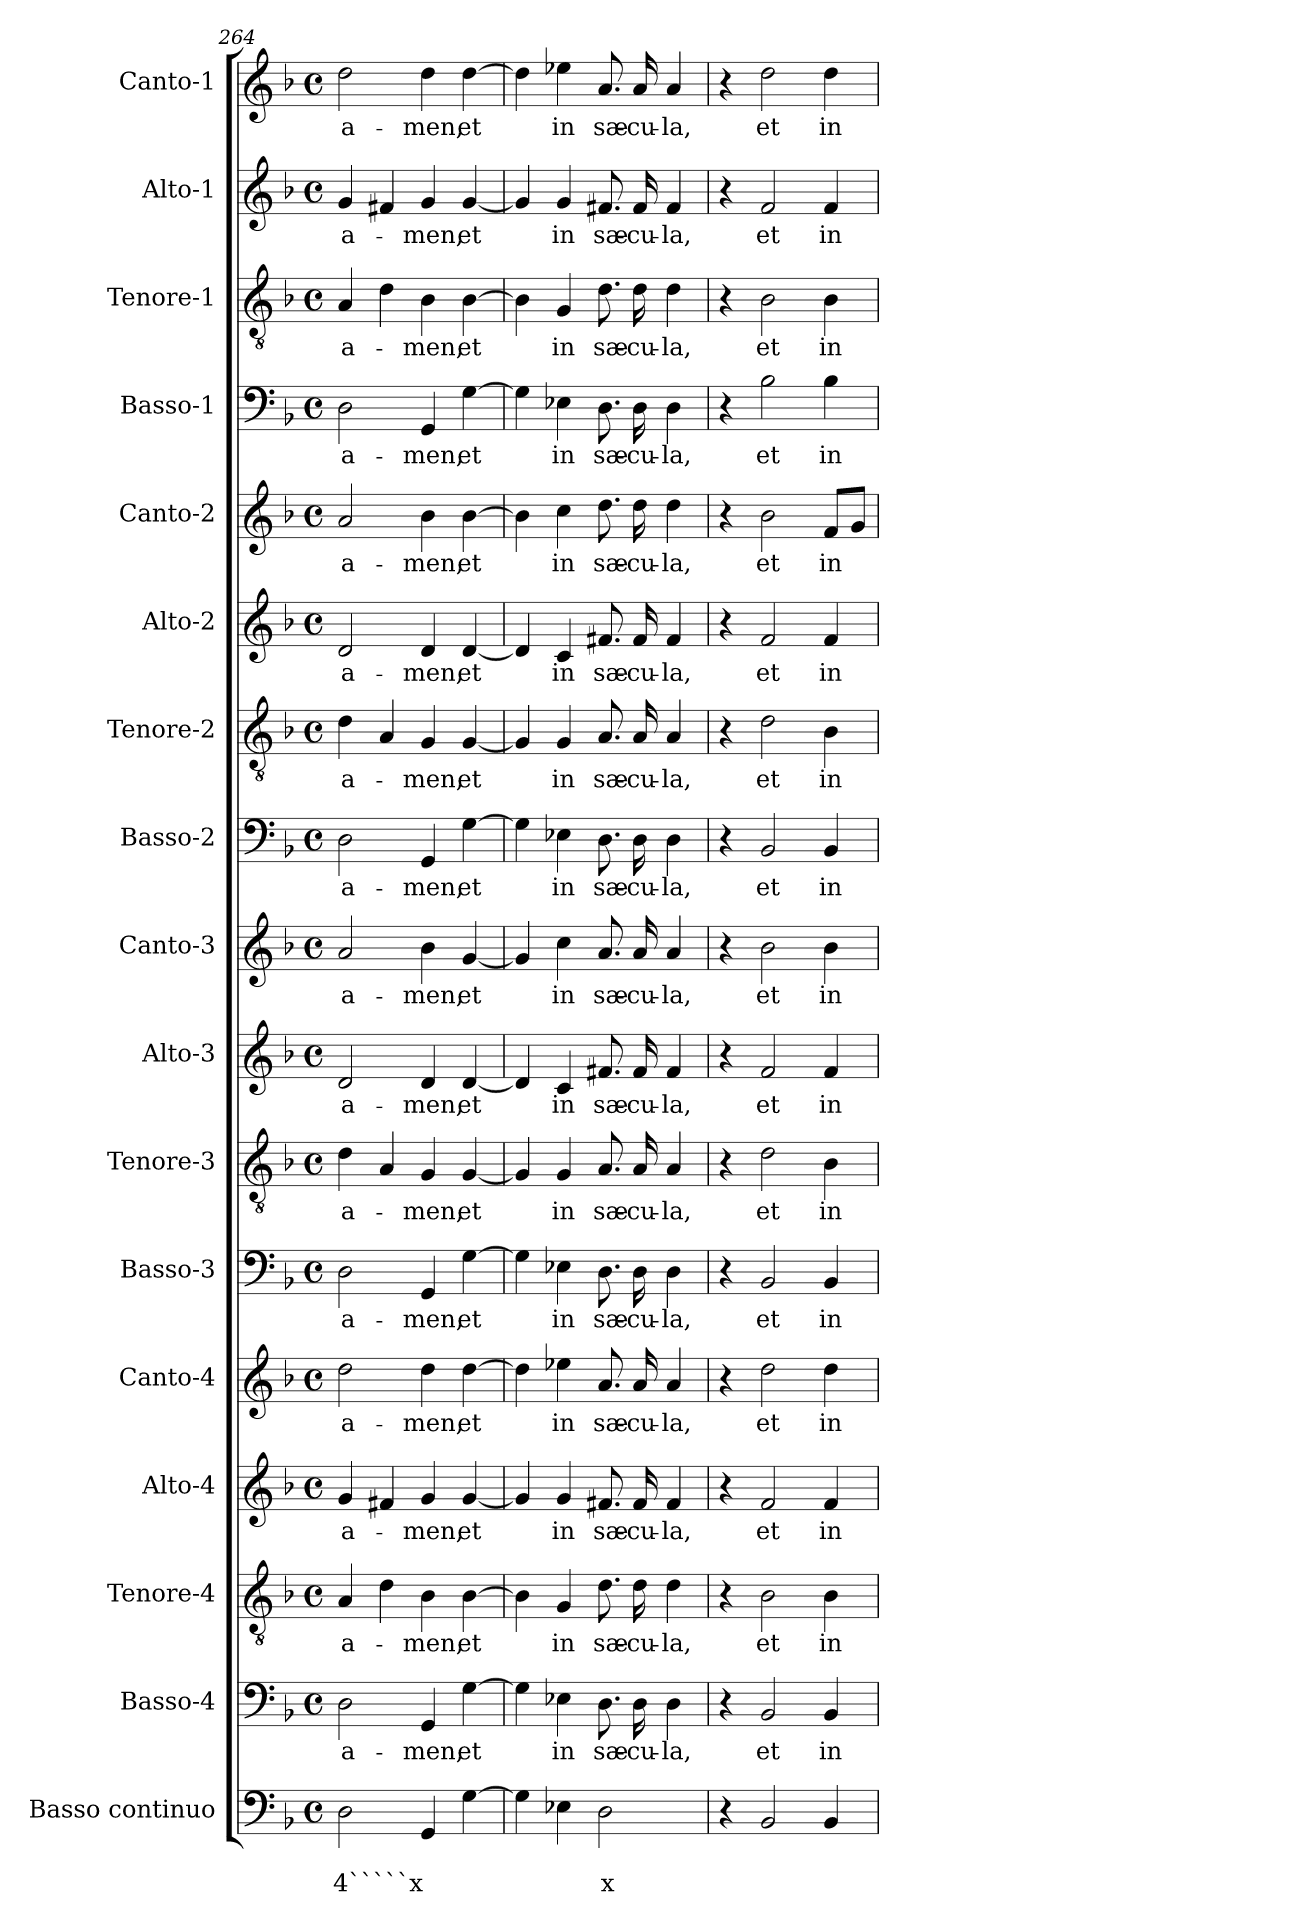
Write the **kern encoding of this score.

**kern	**text	**text	**kern	**text	**kern	**text	**kern	**text	**kern	**text	**kern	**text	**kern	**text	**kern	**text	**kern	**text	**kern	**text	**kern	**text	**kern	**text	**kern	**text	**kern	**text	**kern	**text	**kern	**text	**kern	**text
*part17	*part17	*part17	*part16	*part16	*part15	*part15	*part14	*part14	*part13	*part13	*part12	*part12	*part11	*part11	*part10	*part10	*part9	*part9	*part8	*part8	*part7	*part7	*part6	*part6	*part5	*part5	*part4	*part4	*part3	*part3	*part2	*part2	*part1	*part1
*staff17	*staff17	*staff17	*staff16	*staff16	*staff15	*staff15	*staff14	*staff14	*staff13	*staff13	*staff12	*staff12	*staff11	*staff11	*staff10	*staff10	*staff9	*staff9	*staff8	*staff8	*staff7	*staff7	*staff6	*staff6	*staff5	*staff5	*staff4	*staff4	*staff3	*staff3	*staff2	*staff2	*staff1	*staff1
*I"Basso continuo	*	*	*I"Basso-4	*	*I"Tenore-4	*	*I"Alto-4	*	*I"Canto-4	*	*I"Basso-3	*	*I"Tenore-3	*	*I"Alto-3	*	*I"Canto-3	*	*I"Basso-2	*	*I"Tenore-2	*	*I"Alto-2	*	*I"Canto-2	*	*I"Basso-1	*	*I"Tenore-1	*	*I"Alto-1	*	*I"Canto-1	*
*I'BC	*	*	*I'B4	*	*I'T4	*	*I'A4	*	*I'C4	*	*I'B3	*	*I'T3	*	*I'A3	*	*I'C3	*	*I'B2	*	*I'T2	*	*I'A2	*	*I'C2	*	*I'B1	*	*I'T1	*	*I'A1	*	*I'C1	*
!!LO:PB:g=z
*clefF4	*	*	*clefF4	*	*clefGv2	*	*clefG2	*	*clefG2	*	*clefF4	*	*clefGv2	*	*clefG2	*	*clefG2	*	*clefF4	*	*clefGv2	*	*clefG2	*	*clefG2	*	*clefF4	*	*clefGv2	*	*clefG2	*	*clefG2	*
*k[b-]	*	*	*k[b-]	*	*k[b-]	*	*k[b-]	*	*k[b-]	*	*k[b-]	*	*k[b-]	*	*k[b-]	*	*k[b-]	*	*k[b-]	*	*k[b-]	*	*k[b-]	*	*k[b-]	*	*k[b-]	*	*k[b-]	*	*k[b-]	*	*k[b-]	*
*F:	*	*	*F:	*	*F:	*	*F:	*	*F:	*	*F:	*	*F:	*	*F:	*	*F:	*	*F:	*	*F:	*	*F:	*	*F:	*	*F:	*	*F:	*	*F:	*	*F:	*
*M4/4	*	*	*M4/4	*	*M4/4	*	*M4/4	*	*M4/4	*	*M4/4	*	*M4/4	*	*M4/4	*	*M4/4	*	*M4/4	*	*M4/4	*	*M4/4	*	*M4/4	*	*M4/4	*	*M4/4	*	*M4/4	*	*M4/4	*
*met(c)	*	*	*met(c)	*	*met(c)	*	*met(c)	*	*met(c)	*	*met(c)	*	*met(c)	*	*met(c)	*	*met(c)	*	*met(c)	*	*met(c)	*	*met(c)	*	*met(c)	*	*met(c)	*	*met(c)	*	*met(c)	*	*met(c)	*
=264	=264	=264	=264	=264	=264	=264	=264	=264	=264	=264	=264	=264	=264	=264	=264	=264	=264	=264	=264	=264	=264	=264	=264	=264	=264	=264	=264	=264	=264	=264	=264	=264	=264	=264
!	!	!LO:LY:b	!	!	!	!	!	!	!	!	!	!	!	!	!	!	!	!	!	!	!	!	!	!	!	!	!	!	!	!	!	!	!	!
!	!	!	!	!LO:LY:b	!	!	!	!	!	!	!	!	!	!	!	!	!	!	!	!	!	!	!	!	!	!	!	!	!	!	!	!	!	!
!	!	!	!	!	!	!LO:LY:b	!	!	!	!	!	!	!	!	!	!	!	!	!	!	!	!	!	!	!	!	!	!	!	!	!	!	!	!
!	!	!	!	!	!	!	!	!LO:LY:b	!	!	!	!	!	!	!	!	!	!	!	!	!	!	!	!	!	!	!	!	!	!	!	!	!	!
!	!	!	!	!	!	!	!	!	!	!LO:LY:b	!	!	!	!	!	!	!	!	!	!	!	!	!	!	!	!	!	!	!	!	!	!	!	!
!	!	!	!	!	!	!	!	!	!	!	!	!LO:LY:b	!	!	!	!	!	!	!	!	!	!	!	!	!	!	!	!	!	!	!	!	!	!
!	!	!	!	!	!	!	!	!	!	!	!	!	!	!LO:LY:b	!	!	!	!	!	!	!	!	!	!	!	!	!	!	!	!	!	!	!	!
!	!	!	!	!	!	!	!	!	!	!	!	!	!	!	!	!LO:LY:b	!	!	!	!	!	!	!	!	!	!	!	!	!	!	!	!	!	!
!	!	!	!	!	!	!	!	!	!	!	!	!	!	!	!	!	!	!LO:LY:b	!	!	!	!	!	!	!	!	!	!	!	!	!	!	!	!
!	!	!	!	!	!	!	!	!	!	!	!	!	!	!	!	!	!	!	!	!LO:LY:b	!	!	!	!	!	!	!	!	!	!	!	!	!	!
!	!	!	!	!	!	!	!	!	!	!	!	!	!	!	!	!	!	!	!	!	!	!LO:LY:b	!	!	!	!	!	!	!	!	!	!	!	!
!	!	!	!	!	!	!	!	!	!	!	!	!	!	!	!	!	!	!	!	!	!	!	!	!LO:LY:b	!	!	!	!	!	!	!	!	!	!
!	!	!	!	!	!	!	!	!	!	!	!	!	!	!	!	!	!	!	!	!	!	!	!	!	!	!LO:LY:b	!	!	!	!	!	!	!	!
!	!	!	!	!	!	!	!	!	!	!	!	!	!	!	!	!	!	!	!	!	!	!	!	!	!	!	!	!LO:LY:b	!	!	!	!	!	!
!	!	!	!	!	!	!	!	!	!	!	!	!	!	!	!	!	!	!	!	!	!	!	!	!	!	!	!	!	!	!LO:LY:b	!	!	!	!
!	!	!	!	!	!	!	!	!	!	!	!	!	!	!	!	!	!	!	!	!	!	!	!	!	!	!	!	!	!	!	!	!LO:LY:b	!	!
!	!	!	!	!	!	!	!	!	!	!	!	!	!	!	!	!	!	!	!	!	!	!	!	!	!	!	!	!	!	!	!	!	!	!LO:LY:b
2D\	.	4`````x	2D\	a-	4A/	a-	4g/	a-	2dd\	a-	2D\	a-	4d\	a-	2d/	a-	2a/	a-	2D\	a-	4d\	a-	2d/	a-	2a/	a-	2D\	a-	4A/	a-	4g/	a-	2dd\	a-
.	.	.	.	.	4d\	.	4f#X/	.	.	.	.	.	4A/	.	.	.	.	.	.	.	4A/	.	.	.	.	.	.	.	4d\	.	4f#X/	.	.	.
!	!	!	!	!LO:LY:b	!	!	!	!	!	!	!	!	!	!	!	!	!	!	!	!	!	!	!	!	!	!	!	!	!	!	!	!	!	!
!	!	!	!	!	!	!LO:LY:b	!	!	!	!	!	!	!	!	!	!	!	!	!	!	!	!	!	!	!	!	!	!	!	!	!	!	!	!
!	!	!	!	!	!	!	!	!LO:LY:b	!	!	!	!	!	!	!	!	!	!	!	!	!	!	!	!	!	!	!	!	!	!	!	!	!	!
!	!	!	!	!	!	!	!	!	!	!LO:LY:b	!	!	!	!	!	!	!	!	!	!	!	!	!	!	!	!	!	!	!	!	!	!	!	!
!	!	!	!	!	!	!	!	!	!	!	!	!LO:LY:b	!	!	!	!	!	!	!	!	!	!	!	!	!	!	!	!	!	!	!	!	!	!
!	!	!	!	!	!	!	!	!	!	!	!	!	!	!LO:LY:b	!	!	!	!	!	!	!	!	!	!	!	!	!	!	!	!	!	!	!	!
!	!	!	!	!	!	!	!	!	!	!	!	!	!	!	!	!LO:LY:b	!	!	!	!	!	!	!	!	!	!	!	!	!	!	!	!	!	!
!	!	!	!	!	!	!	!	!	!	!	!	!	!	!	!	!	!	!LO:LY:b	!	!	!	!	!	!	!	!	!	!	!	!	!	!	!	!
!	!	!	!	!	!	!	!	!	!	!	!	!	!	!	!	!	!	!	!	!LO:LY:b	!	!	!	!	!	!	!	!	!	!	!	!	!	!
!	!	!	!	!	!	!	!	!	!	!	!	!	!	!	!	!	!	!	!	!	!	!LO:LY:b	!	!	!	!	!	!	!	!	!	!	!	!
!	!	!	!	!	!	!	!	!	!	!	!	!	!	!	!	!	!	!	!	!	!	!	!	!LO:LY:b	!	!	!	!	!	!	!	!	!	!
!	!	!	!	!	!	!	!	!	!	!	!	!	!	!	!	!	!	!	!	!	!	!	!	!	!	!LO:LY:b	!	!	!	!	!	!	!	!
!	!	!	!	!	!	!	!	!	!	!	!	!	!	!	!	!	!	!	!	!	!	!	!	!	!	!	!	!LO:LY:b	!	!	!	!	!	!
!	!	!	!	!	!	!	!	!	!	!	!	!	!	!	!	!	!	!	!	!	!	!	!	!	!	!	!	!	!	!LO:LY:b	!	!	!	!
!	!	!	!	!	!	!	!	!	!	!	!	!	!	!	!	!	!	!	!	!	!	!	!	!	!	!	!	!	!	!	!	!LO:LY:b	!	!
!	!	!	!	!	!	!	!	!	!	!	!	!	!	!	!	!	!	!	!	!	!	!	!	!	!	!	!	!	!	!	!	!	!	!LO:LY:b
4GG/	.	.	4GG/	-men,	4B-\	-men,	4g/	-men,	4dd\	-men,	4GG/	-men,	4G/	-men,	4d/	-men,	4b-\	-men,	4GG/	-men,	4G/	-men,	4d/	-men,	4b-\	-men,	4GG/	-men,	4B-\	-men,	4g/	-men,	4dd\	-men,
!	!	!	!	!LO:LY:b	!	!	!	!	!	!	!	!	!	!	!	!	!	!	!	!	!	!	!	!	!	!	!	!	!	!	!	!	!	!
!	!	!	!	!	!	!LO:LY:b	!	!	!	!	!	!	!	!	!	!	!	!	!	!	!	!	!	!	!	!	!	!	!	!	!	!	!	!
!	!	!	!	!	!	!	!	!LO:LY:b	!	!	!	!	!	!	!	!	!	!	!	!	!	!	!	!	!	!	!	!	!	!	!	!	!	!
!	!	!	!	!	!	!	!	!	!	!LO:LY:b	!	!	!	!	!	!	!	!	!	!	!	!	!	!	!	!	!	!	!	!	!	!	!	!
!	!	!	!	!	!	!	!	!	!	!	!	!LO:LY:b	!	!	!	!	!	!	!	!	!	!	!	!	!	!	!	!	!	!	!	!	!	!
!	!	!	!	!	!	!	!	!	!	!	!	!	!	!LO:LY:b	!	!	!	!	!	!	!	!	!	!	!	!	!	!	!	!	!	!	!	!
!	!	!	!	!	!	!	!	!	!	!	!	!	!	!	!	!LO:LY:b	!	!	!	!	!	!	!	!	!	!	!	!	!	!	!	!	!	!
!	!	!	!	!	!	!	!	!	!	!	!	!	!	!	!	!	!	!LO:LY:b	!	!	!	!	!	!	!	!	!	!	!	!	!	!	!	!
!	!	!	!	!	!	!	!	!	!	!	!	!	!	!	!	!	!	!	!	!LO:LY:b	!	!	!	!	!	!	!	!	!	!	!	!	!	!
!	!	!	!	!	!	!	!	!	!	!	!	!	!	!	!	!	!	!	!	!	!	!LO:LY:b	!	!	!	!	!	!	!	!	!	!	!	!
!	!	!	!	!	!	!	!	!	!	!	!	!	!	!	!	!	!	!	!	!	!	!	!	!LO:LY:b	!	!	!	!	!	!	!	!	!	!
!	!	!	!	!	!	!	!	!	!	!	!	!	!	!	!	!	!	!	!	!	!	!	!	!	!	!LO:LY:b	!	!	!	!	!	!	!	!
!	!	!	!	!	!	!	!	!	!	!	!	!	!	!	!	!	!	!	!	!	!	!	!	!	!	!	!	!LO:LY:b	!	!	!	!	!	!
!	!	!	!	!	!	!	!	!	!	!	!	!	!	!	!	!	!	!	!	!	!	!	!	!	!	!	!	!	!	!LO:LY:b	!	!	!	!
!	!	!	!	!	!	!	!	!	!	!	!	!	!	!	!	!	!	!	!	!	!	!	!	!	!	!	!	!	!	!	!	!LO:LY:b	!	!
!	!	!	!	!	!	!	!	!	!	!	!	!	!	!	!	!	!	!	!	!	!	!	!	!	!	!	!	!	!	!	!	!	!	!LO:LY:b
[4G\	.	.	[4G\	et	[4B-\	et	[4g/	et	[4dd\	et	[4G\	et	[4G/	et	[4d/	et	[4g/	et	[4G\	et	[4G/	et	[4d/	et	[4b-\	et	[4G\	et	[4B-\	et	[4g/	et	[4dd\	et
=265	=265	=265	=265	=265	=265	=265	=265	=265	=265	=265	=265	=265	=265	=265	=265	=265	=265	=265	=265	=265	=265	=265	=265	=265	=265	=265	=265	=265	=265	=265	=265	=265	=265	=265
4G\]	.	.	4G\]	.	4B-\]	.	4g/]	.	4dd\]	.	4G\]	.	4G/]	.	4d/]	.	4g/]	.	4G\]	.	4G/]	.	4d/]	.	4b-\]	.	4G\]	.	4B-\]	.	4g/]	.	4dd\]	.
!	!	!	!	!LO:LY:b	!	!	!	!	!	!	!	!	!	!	!	!	!	!	!	!	!	!	!	!	!	!	!	!	!	!	!	!	!	!
!	!	!	!	!	!	!LO:LY:b	!	!	!	!	!	!	!	!	!	!	!	!	!	!	!	!	!	!	!	!	!	!	!	!	!	!	!	!
!	!	!	!	!	!	!	!	!LO:LY:b	!	!	!	!	!	!	!	!	!	!	!	!	!	!	!	!	!	!	!	!	!	!	!	!	!	!
!	!	!	!	!	!	!	!	!	!	!LO:LY:b	!	!	!	!	!	!	!	!	!	!	!	!	!	!	!	!	!	!	!	!	!	!	!	!
!	!	!	!	!	!	!	!	!	!	!	!	!LO:LY:b	!	!	!	!	!	!	!	!	!	!	!	!	!	!	!	!	!	!	!	!	!	!
!	!	!	!	!	!	!	!	!	!	!	!	!	!	!LO:LY:b	!	!	!	!	!	!	!	!	!	!	!	!	!	!	!	!	!	!	!	!
!	!	!	!	!	!	!	!	!	!	!	!	!	!	!	!	!LO:LY:b	!	!	!	!	!	!	!	!	!	!	!	!	!	!	!	!	!	!
!	!	!	!	!	!	!	!	!	!	!	!	!	!	!	!	!	!	!LO:LY:b	!	!	!	!	!	!	!	!	!	!	!	!	!	!	!	!
!	!	!	!	!	!	!	!	!	!	!	!	!	!	!	!	!	!	!	!	!LO:LY:b	!	!	!	!	!	!	!	!	!	!	!	!	!	!
!	!	!	!	!	!	!	!	!	!	!	!	!	!	!	!	!	!	!	!	!	!	!LO:LY:b	!	!	!	!	!	!	!	!	!	!	!	!
!	!	!	!	!	!	!	!	!	!	!	!	!	!	!	!	!	!	!	!	!	!	!	!	!LO:LY:b	!	!	!	!	!	!	!	!	!	!
!	!	!	!	!	!	!	!	!	!	!	!	!	!	!	!	!	!	!	!	!	!	!	!	!	!	!LO:LY:b	!	!	!	!	!	!	!	!
!	!	!	!	!	!	!	!	!	!	!	!	!	!	!	!	!	!	!	!	!	!	!	!	!	!	!	!	!LO:LY:b	!	!	!	!	!	!
!	!	!	!	!	!	!	!	!	!	!	!	!	!	!	!	!	!	!	!	!	!	!	!	!	!	!	!	!	!	!LO:LY:b	!	!	!	!
!	!	!	!	!	!	!	!	!	!	!	!	!	!	!	!	!	!	!	!	!	!	!	!	!	!	!	!	!	!	!	!	!LO:LY:b	!	!
!	!	!	!	!	!	!	!	!	!	!	!	!	!	!	!	!	!	!	!	!	!	!	!	!	!	!	!	!	!	!	!	!	!	!LO:LY:b
4E-X\	.	.	4E-X\	in	4G/	in	4g/	in	4ee-X\	in	4E-X\	in	4G/	in	4c/	in	4cc\	in	4E-X\	in	4G/	in	4c/	in	4cc\	in	4E-X\	in	4G/	in	4g/	in	4ee-X\	in
!	!	!LO:LY:b	!	!	!	!	!	!	!	!	!	!	!	!	!	!	!	!	!	!	!	!	!	!	!	!	!	!	!	!	!	!	!	!
!	!	!	!	!LO:LY:b	!	!	!	!	!	!	!	!	!	!	!	!	!	!	!	!	!	!	!	!	!	!	!	!	!	!	!	!	!	!
!	!	!	!	!	!	!LO:LY:b	!	!	!	!	!	!	!	!	!	!	!	!	!	!	!	!	!	!	!	!	!	!	!	!	!	!	!	!
!	!	!	!	!	!	!	!	!LO:LY:b	!	!	!	!	!	!	!	!	!	!	!	!	!	!	!	!	!	!	!	!	!	!	!	!	!	!
!	!	!	!	!	!	!	!	!	!	!LO:LY:b	!	!	!	!	!	!	!	!	!	!	!	!	!	!	!	!	!	!	!	!	!	!	!	!
!	!	!	!	!	!	!	!	!	!	!	!	!LO:LY:b	!	!	!	!	!	!	!	!	!	!	!	!	!	!	!	!	!	!	!	!	!	!
!	!	!	!	!	!	!	!	!	!	!	!	!	!	!LO:LY:b	!	!	!	!	!	!	!	!	!	!	!	!	!	!	!	!	!	!	!	!
!	!	!	!	!	!	!	!	!	!	!	!	!	!	!	!	!LO:LY:b	!	!	!	!	!	!	!	!	!	!	!	!	!	!	!	!	!	!
!	!	!	!	!	!	!	!	!	!	!	!	!	!	!	!	!	!	!LO:LY:b	!	!	!	!	!	!	!	!	!	!	!	!	!	!	!	!
!	!	!	!	!	!	!	!	!	!	!	!	!	!	!	!	!	!	!	!	!LO:LY:b	!	!	!	!	!	!	!	!	!	!	!	!	!	!
!	!	!	!	!	!	!	!	!	!	!	!	!	!	!	!	!	!	!	!	!	!	!LO:LY:b	!	!	!	!	!	!	!	!	!	!	!	!
!	!	!	!	!	!	!	!	!	!	!	!	!	!	!	!	!	!	!	!	!	!	!	!	!LO:LY:b	!	!	!	!	!	!	!	!	!	!
!	!	!	!	!	!	!	!	!	!	!	!	!	!	!	!	!	!	!	!	!	!	!	!	!	!	!LO:LY:b	!	!	!	!	!	!	!	!
!	!	!	!	!	!	!	!	!	!	!	!	!	!	!	!	!	!	!	!	!	!	!	!	!	!	!	!	!LO:LY:b	!	!	!	!	!	!
!	!	!	!	!	!	!	!	!	!	!	!	!	!	!	!	!	!	!	!	!	!	!	!	!	!	!	!	!	!	!LO:LY:b	!	!	!	!
!	!	!	!	!	!	!	!	!	!	!	!	!	!	!	!	!	!	!	!	!	!	!	!	!	!	!	!	!	!	!	!	!LO:LY:b	!	!
!	!	!	!	!	!	!	!	!	!	!	!	!	!	!	!	!	!	!	!	!	!	!	!	!	!	!	!	!	!	!	!	!	!	!LO:LY:b
2D\	.	x	8.D\	sæ-	8.d\	sæ-	8.f#X/	sæ-	8.a/	sæ-	8.D\	sæ-	8.A/	sæ-	8.f#X/	sæ-	8.a/	sæ-	8.D\	sæ-	8.A/	sæ-	8.f#X/	sæ-	8.dd\	sæ-	8.D\	sæ-	8.d\	sæ-	8.f#X/	sæ-	8.a/	sæ-
!	!	!	!	!LO:LY:b	!	!	!	!	!	!	!	!	!	!	!	!	!	!	!	!	!	!	!	!	!	!	!	!	!	!	!	!	!	!
!	!	!	!	!	!	!LO:LY:b	!	!	!	!	!	!	!	!	!	!	!	!	!	!	!	!	!	!	!	!	!	!	!	!	!	!	!	!
!	!	!	!	!	!	!	!	!LO:LY:b	!	!	!	!	!	!	!	!	!	!	!	!	!	!	!	!	!	!	!	!	!	!	!	!	!	!
!	!	!	!	!	!	!	!	!	!	!LO:LY:b	!	!	!	!	!	!	!	!	!	!	!	!	!	!	!	!	!	!	!	!	!	!	!	!
!	!	!	!	!	!	!	!	!	!	!	!	!LO:LY:b	!	!	!	!	!	!	!	!	!	!	!	!	!	!	!	!	!	!	!	!	!	!
!	!	!	!	!	!	!	!	!	!	!	!	!	!	!LO:LY:b	!	!	!	!	!	!	!	!	!	!	!	!	!	!	!	!	!	!	!	!
!	!	!	!	!	!	!	!	!	!	!	!	!	!	!	!	!LO:LY:b	!	!	!	!	!	!	!	!	!	!	!	!	!	!	!	!	!	!
!	!	!	!	!	!	!	!	!	!	!	!	!	!	!	!	!	!	!LO:LY:b	!	!	!	!	!	!	!	!	!	!	!	!	!	!	!	!
!	!	!	!	!	!	!	!	!	!	!	!	!	!	!	!	!	!	!	!	!LO:LY:b	!	!	!	!	!	!	!	!	!	!	!	!	!	!
!	!	!	!	!	!	!	!	!	!	!	!	!	!	!	!	!	!	!	!	!	!	!LO:LY:b	!	!	!	!	!	!	!	!	!	!	!	!
!	!	!	!	!	!	!	!	!	!	!	!	!	!	!	!	!	!	!	!	!	!	!	!	!LO:LY:b	!	!	!	!	!	!	!	!	!	!
!	!	!	!	!	!	!	!	!	!	!	!	!	!	!	!	!	!	!	!	!	!	!	!	!	!	!LO:LY:b	!	!	!	!	!	!	!	!
!	!	!	!	!	!	!	!	!	!	!	!	!	!	!	!	!	!	!	!	!	!	!	!	!	!	!	!	!LO:LY:b	!	!	!	!	!	!
!	!	!	!	!	!	!	!	!	!	!	!	!	!	!	!	!	!	!	!	!	!	!	!	!	!	!	!	!	!	!LO:LY:b	!	!	!	!
!	!	!	!	!	!	!	!	!	!	!	!	!	!	!	!	!	!	!	!	!	!	!	!	!	!	!	!	!	!	!	!	!LO:LY:b	!	!
!	!	!	!	!	!	!	!	!	!	!	!	!	!	!	!	!	!	!	!	!	!	!	!	!	!	!	!	!	!	!	!	!	!	!LO:LY:b
.	.	.	16D\	-cu-	16d\	-cu-	16f#/	-cu-	16a/	-cu-	16D\	-cu-	16A/	-cu-	16f#/	-cu-	16a/	-cu-	16D\	-cu-	16A/	-cu-	16f#/	-cu-	16dd\	-cu-	16D\	-cu-	16d\	-cu-	16f#/	-cu-	16a/	-cu-
!	!	!	!	!LO:LY:b	!	!	!	!	!	!	!	!	!	!	!	!	!	!	!	!	!	!	!	!	!	!	!	!	!	!	!	!	!	!
!	!	!	!	!	!	!LO:LY:b	!	!	!	!	!	!	!	!	!	!	!	!	!	!	!	!	!	!	!	!	!	!	!	!	!	!	!	!
!	!	!	!	!	!	!	!	!LO:LY:b	!	!	!	!	!	!	!	!	!	!	!	!	!	!	!	!	!	!	!	!	!	!	!	!	!	!
!	!	!	!	!	!	!	!	!	!	!LO:LY:b	!	!	!	!	!	!	!	!	!	!	!	!	!	!	!	!	!	!	!	!	!	!	!	!
!	!	!	!	!	!	!	!	!	!	!	!	!LO:LY:b	!	!	!	!	!	!	!	!	!	!	!	!	!	!	!	!	!	!	!	!	!	!
!	!	!	!	!	!	!	!	!	!	!	!	!	!	!LO:LY:b	!	!	!	!	!	!	!	!	!	!	!	!	!	!	!	!	!	!	!	!
!	!	!	!	!	!	!	!	!	!	!	!	!	!	!	!	!LO:LY:b	!	!	!	!	!	!	!	!	!	!	!	!	!	!	!	!	!	!
!	!	!	!	!	!	!	!	!	!	!	!	!	!	!	!	!	!	!LO:LY:b	!	!	!	!	!	!	!	!	!	!	!	!	!	!	!	!
!	!	!	!	!	!	!	!	!	!	!	!	!	!	!	!	!	!	!	!	!LO:LY:b	!	!	!	!	!	!	!	!	!	!	!	!	!	!
!	!	!	!	!	!	!	!	!	!	!	!	!	!	!	!	!	!	!	!	!	!	!LO:LY:b	!	!	!	!	!	!	!	!	!	!	!	!
!	!	!	!	!	!	!	!	!	!	!	!	!	!	!	!	!	!	!	!	!	!	!	!	!LO:LY:b	!	!	!	!	!	!	!	!	!	!
!	!	!	!	!	!	!	!	!	!	!	!	!	!	!	!	!	!	!	!	!	!	!	!	!	!	!LO:LY:b	!	!	!	!	!	!	!	!
!	!	!	!	!	!	!	!	!	!	!	!	!	!	!	!	!	!	!	!	!	!	!	!	!	!	!	!	!LO:LY:b	!	!	!	!	!	!
!	!	!	!	!	!	!	!	!	!	!	!	!	!	!	!	!	!	!	!	!	!	!	!	!	!	!	!	!	!	!LO:LY:b	!	!	!	!
!	!	!	!	!	!	!	!	!	!	!	!	!	!	!	!	!	!	!	!	!	!	!	!	!	!	!	!	!	!	!	!	!LO:LY:b	!	!
!	!	!	!	!	!	!	!	!	!	!	!	!	!	!	!	!	!	!	!	!	!	!	!	!	!	!	!	!	!	!	!	!	!	!LO:LY:b
.	.	.	4D\	-la,	4d\	-la,	4f#/	-la,	4a/	-la,	4D\	-la,	4A/	-la,	4f#/	-la,	4a/	-la,	4D\	-la,	4A/	-la,	4f#/	-la,	4dd\	-la,	4D\	-la,	4d\	-la,	4f#/	-la,	4a/	-la,
=266	=266	=266	=266	=266	=266	=266	=266	=266	=266	=266	=266	=266	=266	=266	=266	=266	=266	=266	=266	=266	=266	=266	=266	=266	=266	=266	=266	=266	=266	=266	=266	=266	=266	=266
4r	.	.	4r	.	4r	.	4r	.	4r	.	4r	.	4r	.	4r	.	4r	.	4r	.	4r	.	4r	.	4r	.	4r	.	4r	.	4r	.	4r	.
!	!	!	!	!LO:LY:b	!	!	!	!	!	!	!	!	!	!	!	!	!	!	!	!	!	!	!	!	!	!	!	!	!	!	!	!	!	!
!	!	!	!	!	!	!LO:LY:b	!	!	!	!	!	!	!	!	!	!	!	!	!	!	!	!	!	!	!	!	!	!	!	!	!	!	!	!
!	!	!	!	!	!	!	!	!LO:LY:b	!	!	!	!	!	!	!	!	!	!	!	!	!	!	!	!	!	!	!	!	!	!	!	!	!	!
!	!	!	!	!	!	!	!	!	!	!LO:LY:b	!	!	!	!	!	!	!	!	!	!	!	!	!	!	!	!	!	!	!	!	!	!	!	!
!	!	!	!	!	!	!	!	!	!	!	!	!LO:LY:b	!	!	!	!	!	!	!	!	!	!	!	!	!	!	!	!	!	!	!	!	!	!
!	!	!	!	!	!	!	!	!	!	!	!	!	!	!LO:LY:b	!	!	!	!	!	!	!	!	!	!	!	!	!	!	!	!	!	!	!	!
!	!	!	!	!	!	!	!	!	!	!	!	!	!	!	!	!LO:LY:b	!	!	!	!	!	!	!	!	!	!	!	!	!	!	!	!	!	!
!	!	!	!	!	!	!	!	!	!	!	!	!	!	!	!	!	!	!LO:LY:b	!	!	!	!	!	!	!	!	!	!	!	!	!	!	!	!
!	!	!	!	!	!	!	!	!	!	!	!	!	!	!	!	!	!	!	!	!LO:LY:b	!	!	!	!	!	!	!	!	!	!	!	!	!	!
!	!	!	!	!	!	!	!	!	!	!	!	!	!	!	!	!	!	!	!	!	!	!LO:LY:b	!	!	!	!	!	!	!	!	!	!	!	!
!	!	!	!	!	!	!	!	!	!	!	!	!	!	!	!	!	!	!	!	!	!	!	!	!LO:LY:b	!	!	!	!	!	!	!	!	!	!
!	!	!	!	!	!	!	!	!	!	!	!	!	!	!	!	!	!	!	!	!	!	!	!	!	!	!LO:LY:b	!	!	!	!	!	!	!	!
!	!	!	!	!	!	!	!	!	!	!	!	!	!	!	!	!	!	!	!	!	!	!	!	!	!	!	!	!LO:LY:b	!	!	!	!	!	!
!	!	!	!	!	!	!	!	!	!	!	!	!	!	!	!	!	!	!	!	!	!	!	!	!	!	!	!	!	!	!LO:LY:b	!	!	!	!
!	!	!	!	!	!	!	!	!	!	!	!	!	!	!	!	!	!	!	!	!	!	!	!	!	!	!	!	!	!	!	!	!LO:LY:b	!	!
!	!	!	!	!	!	!	!	!	!	!	!	!	!	!	!	!	!	!	!	!	!	!	!	!	!	!	!	!	!	!	!	!	!	!LO:LY:b
2BB-/	.	.	2BB-/	et	2B-\	et	2f/	et	2dd\	et	2BB-/	et	2d\	et	2f/	et	2b-\	et	2BB-/	et	2d\	et	2f/	et	2b-\	et	2B-\	et	2B-\	et	2f/	et	2dd\	et
!	!	!	!	!LO:LY:b	!	!	!	!	!	!	!	!	!	!	!	!	!	!	!	!	!	!	!	!	!	!	!	!	!	!	!	!	!	!
!	!	!	!	!	!	!LO:LY:b	!	!	!	!	!	!	!	!	!	!	!	!	!	!	!	!	!	!	!	!	!	!	!	!	!	!	!	!
!	!	!	!	!	!	!	!	!LO:LY:b	!	!	!	!	!	!	!	!	!	!	!	!	!	!	!	!	!	!	!	!	!	!	!	!	!	!
!	!	!	!	!	!	!	!	!	!	!LO:LY:b	!	!	!	!	!	!	!	!	!	!	!	!	!	!	!	!	!	!	!	!	!	!	!	!
!	!	!	!	!	!	!	!	!	!	!	!	!LO:LY:b	!	!	!	!	!	!	!	!	!	!	!	!	!	!	!	!	!	!	!	!	!	!
!	!	!	!	!	!	!	!	!	!	!	!	!	!	!LO:LY:b	!	!	!	!	!	!	!	!	!	!	!	!	!	!	!	!	!	!	!	!
!	!	!	!	!	!	!	!	!	!	!	!	!	!	!	!	!LO:LY:b	!	!	!	!	!	!	!	!	!	!	!	!	!	!	!	!	!	!
!	!	!	!	!	!	!	!	!	!	!	!	!	!	!	!	!	!	!LO:LY:b	!	!	!	!	!	!	!	!	!	!	!	!	!	!	!	!
!	!	!	!	!	!	!	!	!	!	!	!	!	!	!	!	!	!	!	!	!LO:LY:b	!	!	!	!	!	!	!	!	!	!	!	!	!	!
!	!	!	!	!	!	!	!	!	!	!	!	!	!	!	!	!	!	!	!	!	!	!LO:LY:b	!	!	!	!	!	!	!	!	!	!	!	!
!	!	!	!	!	!	!	!	!	!	!	!	!	!	!	!	!	!	!	!	!	!	!	!	!LO:LY:b	!	!	!	!	!	!	!	!	!	!
!	!	!	!	!	!	!	!	!	!	!	!	!	!	!	!	!	!	!	!	!	!	!	!	!	!	!LO:LY:b	!	!	!	!	!	!	!	!
!	!	!	!	!	!	!	!	!	!	!	!	!	!	!	!	!	!	!	!	!	!	!	!	!	!	!	!	!LO:LY:b	!	!	!	!	!	!
!	!	!	!	!	!	!	!	!	!	!	!	!	!	!	!	!	!	!	!	!	!	!	!	!	!	!	!	!	!	!LO:LY:b	!	!	!	!
!	!	!	!	!	!	!	!	!	!	!	!	!	!	!	!	!	!	!	!	!	!	!	!	!	!	!	!	!	!	!	!	!LO:LY:b	!	!
!	!	!	!	!	!	!	!	!	!	!	!	!	!	!	!	!	!	!	!	!	!	!	!	!	!	!	!	!	!	!	!	!	!	!LO:LY:b
4BB-/	.	.	4BB-/	in	4B-\	in	4f/	in	4dd\	in	4BB-/	in	4B-\	in	4f/	in	4b-\	in	4BB-/	in	4B-\	in	4f/	in	8f/L	in	4B-\	in	4B-\	in	4f/	in	4dd\	in
.	.	.	.	.	.	.	.	.	.	.	.	.	.	.	.	.	.	.	.	.	.	.	.	.	8g/J	.	.	.	.	.	.	.	.	.
=	=	=	=	=	=	=	=	=	=	=	=	=	=	=	=	=	=	=	=	=	=	=	=	=	=	=	=	=	=	=	=	=	=	=
*-	*-	*-	*-	*-	*-	*-	*-	*-	*-	*-	*-	*-	*-	*-	*-	*-	*-	*-	*-	*-	*-	*-	*-	*-	*-	*-	*-	*-	*-	*-	*-	*-	*-	*-
